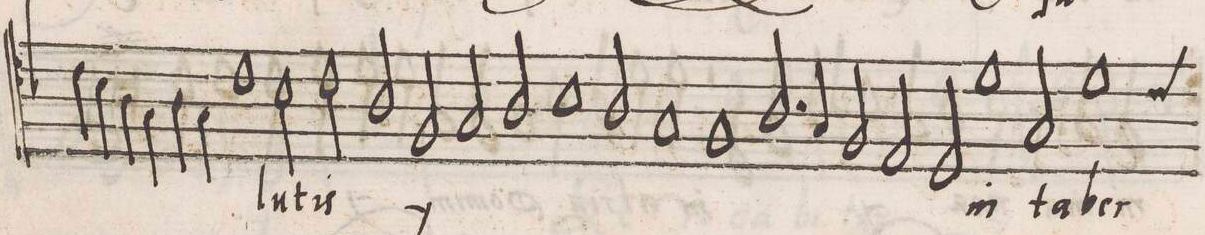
**kern	**text
*I"ALTVS	*
*clefC4	*
*k[b-]	*
*met(c|)	*
*M2/1	*
4c\	.
4B-\	.
4A\	.
4G\	.
=25	=25
4A\	.
4G\	.
1c	.
2B-\	-lu-
=26	=26
2c\	-tis
*	*ij
2A/	e(t)
2F/	ſa-
2G/	.
=27	=27
2A/	.
1B-	.
2A/	.
=28	=28
1G	.
1F	.
=29	=29
2.A/	-lu-
4G/	.
2F/	.
2E/	.
=30	=30
2D/	-tis
*	*Xij
1d	in
2G/	ta-
=31	=31
*custos:c	*
1d	-ber-
*-	*-
